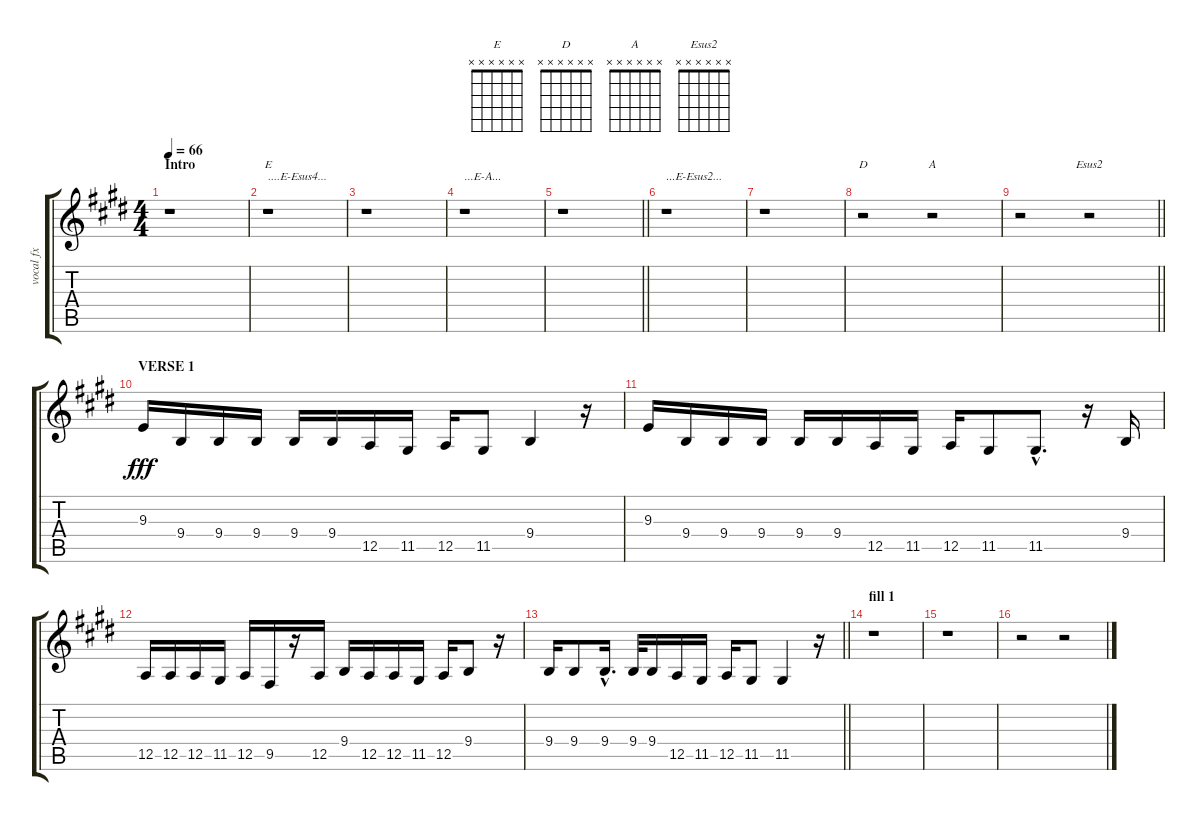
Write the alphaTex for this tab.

\track ("vocal fx" "vocal fx") {instrument choiraahs}
\staff {score tabs}
\tuning (E4 B3 G3 D3 A2 E2) {hide}
\chord ("E" x x x x x x)
\chord ("D" x x x x x x)
\chord ("A" x x x x x x)
\chord ("Esus2" x x x x x x)
\ts (4 4)
\section ("" "Intro")
\tempo 66
\clef g2
\ks e
r.1{dy fff instrument choiraahs} |
r.1{ch "E" txt "....E-Esus4..."} |
r.1 |
r.1{txt "...E-A..."} |
\barLineRight lightlight
r.1 |
r.1{txt "...E-Esus2..."} |
r.1 |
r.2{ch "D"} r.2{ch "A"} |
\barLineRight lightlight
r.2 r.2{ch "Esus2"} |
\section ("" "VERSE 1")
9.3.16 9.4.16 9.4.16 9.4.16 9.4.16 9.4.16 12.5.16 11.5.16 12.5.16 11.5.8 9.4.4 r.16 |
9.3.16 9.4.16 9.4.16 9.4.16 9.4.16 9.4.16 12.5.16 11.5.16 12.5.16 11.5.8 11.5{hac}.8{d} r.16 9.4.16 |
12.5.16 12.5.16 12.5.16 11.5.16 12.5.16 9.5.16 r.16 12.5.16 9.4.16 12.5.16 12.5.16 11.5.16 12.5.16 9.4.8 r.16 |
\barLineRight lightlight
9.4.16 9.4.8 9.4{hac}.16{d} 9.4.32 9.4.16 12.5.16 11.5.16 12.5.16 11.5.8 11.5.4 r.16 |
\section ("" "fill 1")
r.1 |
r.1 |
r.2 r.2
